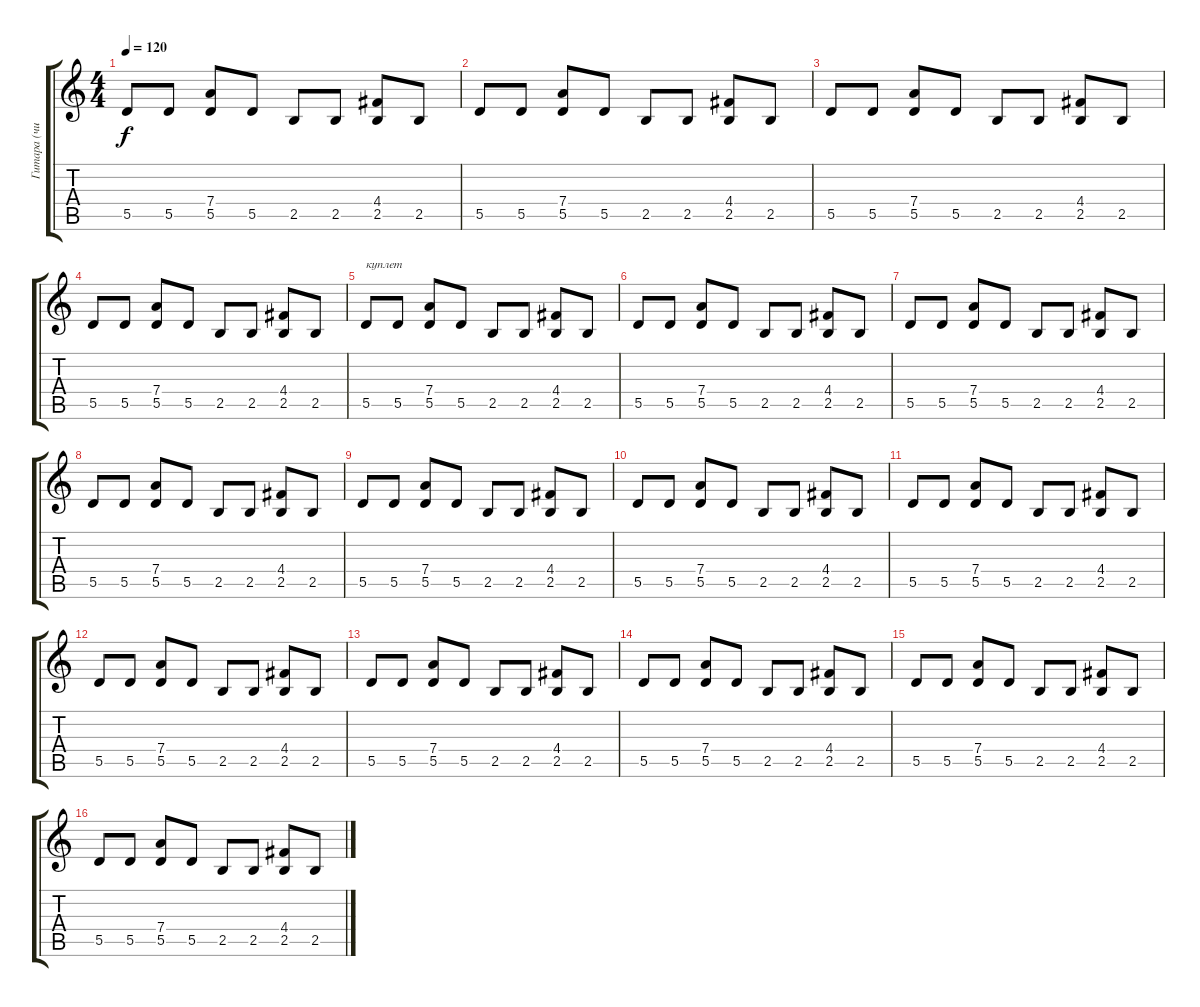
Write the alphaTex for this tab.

\track ("Гитара (чистый)" "Гитара (чи") {instrument electricguitarclean}
\staff {score tabs}
\tuning (E4 B3 G3 D3 A2 E2) {hide}
\ts (4 4)
\tempo 120
\clef g2
\ks c
5.5.8{dy f} 5.5.8 (7.4 5.5).8 5.5.8 2.5.8 2.5.8 (4.4 2.5).8 2.5.8 |
5.5.8 5.5.8 (7.4 5.5).8 5.5.8 2.5.8 2.5.8 (4.4 2.5).8 2.5.8 |
5.5.8 5.5.8 (7.4 5.5).8 5.5.8 2.5.8 2.5.8 (4.4 2.5).8 2.5.8 |
5.5.8 5.5.8 (7.4 5.5).8 5.5.8 2.5.8 2.5.8 (4.4 2.5).8 2.5.8 |
5.5.8{txt "куплет"} 5.5.8 (7.4 5.5).8 5.5.8 2.5.8 2.5.8 (4.4 2.5).8 2.5.8 |
5.5.8 5.5.8 (7.4 5.5).8 5.5.8 2.5.8 2.5.8 (4.4 2.5).8 2.5.8 |
5.5.8 5.5.8 (7.4 5.5).8 5.5.8 2.5.8 2.5.8 (4.4 2.5).8 2.5.8 |
5.5.8 5.5.8 (7.4 5.5).8 5.5.8 2.5.8 2.5.8 (4.4 2.5).8 2.5.8 |
5.5.8 5.5.8 (7.4 5.5).8 5.5.8 2.5.8 2.5.8 (4.4 2.5).8 2.5.8 |
5.5.8 5.5.8 (7.4 5.5).8 5.5.8 2.5.8 2.5.8 (4.4 2.5).8 2.5.8 |
5.5.8 5.5.8 (7.4 5.5).8 5.5.8 2.5.8 2.5.8 (4.4 2.5).8 2.5.8 |
5.5.8 5.5.8 (7.4 5.5).8 5.5.8 2.5.8 2.5.8 (4.4 2.5).8 2.5.8 |
5.5.8 5.5.8 (7.4 5.5).8 5.5.8 2.5.8 2.5.8 (4.4 2.5).8 2.5.8 |
5.5.8 5.5.8 (7.4 5.5).8 5.5.8 2.5.8 2.5.8 (4.4 2.5).8 2.5.8 |
5.5.8 5.5.8 (7.4 5.5).8 5.5.8 2.5.8 2.5.8 (4.4 2.5).8 2.5.8 |
5.5.8 5.5.8 (7.4 5.5).8 5.5.8 2.5.8 2.5.8 (4.4 2.5).8 2.5.8
